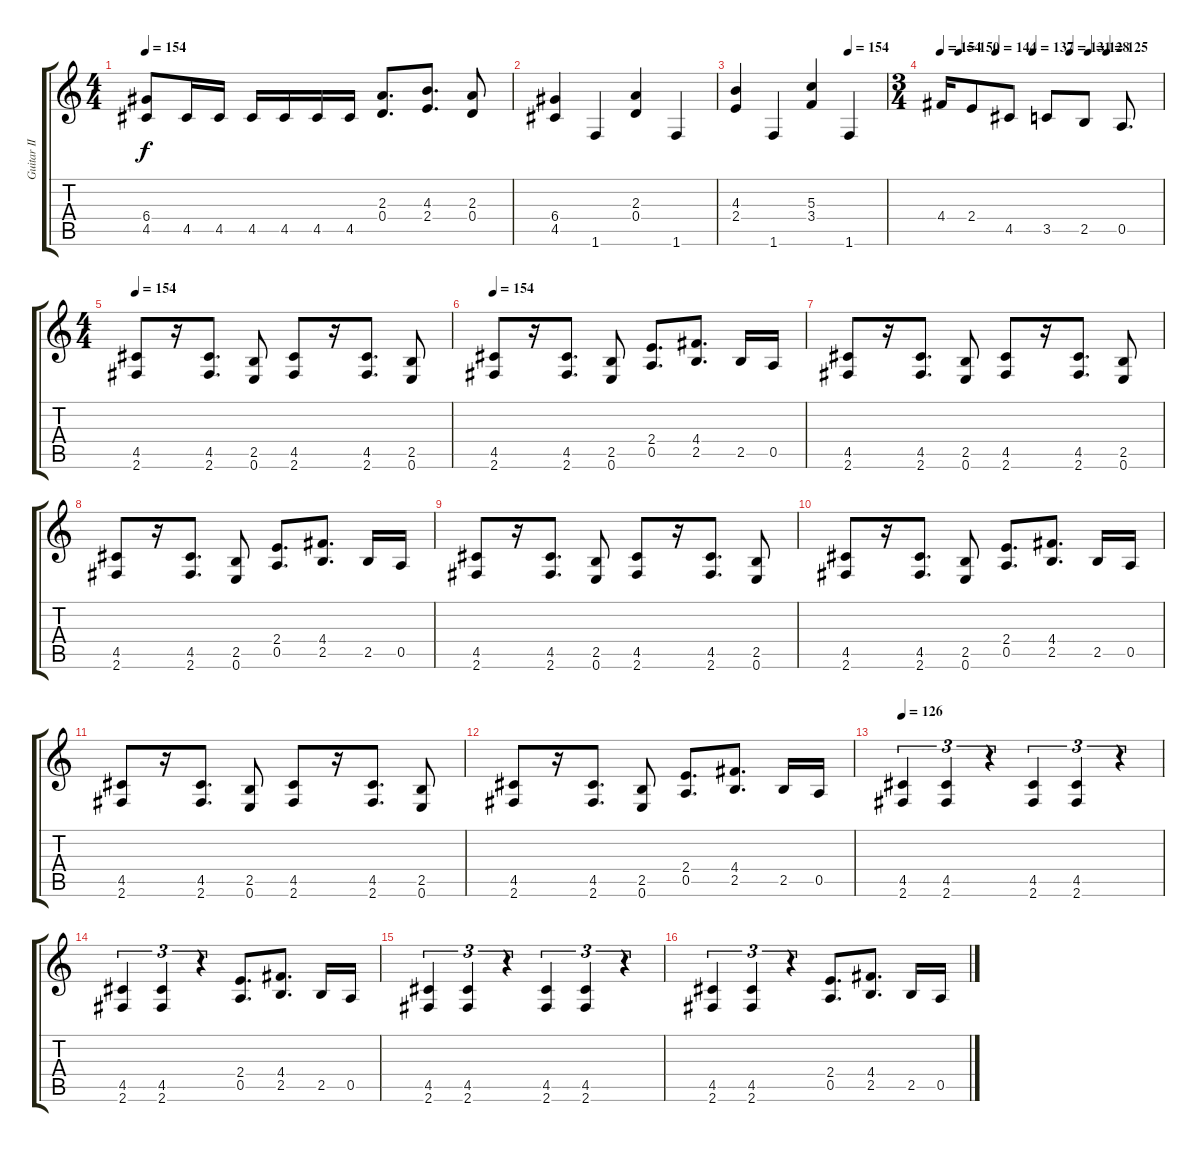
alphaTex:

\track ("Guitar II" "Guitar II") {instrument overdrivenguitar}
\staff {score tabs}
\tuning (E4 B3 G3 D3 A2 E2) {hide}
\ts (4 4)
\tempo 154
\clef g2
\ks c
(6.4 4.5).8{dy f} 4.5.16 4.5.16 4.5.16 4.5.16 4.5.16 4.5.16 (2.3 0.4).8{d} (4.3 2.4).8{d} (2.3 0.4).8 |
(6.4 4.5).4 1.6.4 (2.3 0.4).4 1.6.4 |
\tempo (154 0.75)
(4.3 2.4).4 1.6.4 (5.3 3.4).4 1.6.4 |
\ts (3 4)
\tempo 154
\tempo (150 0.08333333333333333)
\tempo (144 0.25)
\tempo (137 0.4166666666666667)
\tempo (131 0.5833333333333334)
\tempo (125 0.75)
\tempo (128 0.6666666666666666)
4.4.16 2.4.8 4.5.8 3.5.8 2.5.8 0.5.8{d} |
\ts (4 4)
\tempo 154
(4.5 2.6).8 r.16 (4.5 2.6).8{d} (2.5 0.6).8 (4.5 2.6).8 r.16 (4.5 2.6).8{d} (2.5 0.6).8 |
\tempo 154
(4.5 2.6).8 r.16 (4.5 2.6).8{d} (2.5 0.6).8 (2.4 0.5).8{d} (4.4 2.5).8{d} 2.5.16 0.5.16 |
(4.5 2.6).8 r.16 (4.5 2.6).8{d} (2.5 0.6).8 (4.5 2.6).8 r.16 (4.5 2.6).8{d} (2.5 0.6).8 |
(4.5 2.6).8 r.16 (4.5 2.6).8{d} (2.5 0.6).8 (2.4 0.5).8{d} (4.4 2.5).8{d} 2.5.16 0.5.16 |
(4.5 2.6).8 r.16 (4.5 2.6).8{d} (2.5 0.6).8 (4.5 2.6).8 r.16 (4.5 2.6).8{d} (2.5 0.6).8 |
(4.5 2.6).8 r.16 (4.5 2.6).8{d} (2.5 0.6).8 (2.4 0.5).8{d} (4.4 2.5).8{d} 2.5.16 0.5.16 |
(4.5 2.6).8 r.16 (4.5 2.6).8{d} (2.5 0.6).8 (4.5 2.6).8 r.16 (4.5 2.6).8{d} (2.5 0.6).8 |
(4.5 2.6).8 r.16 (4.5 2.6).8{d} (2.5 0.6).8 (2.4 0.5).8{d} (4.4 2.5).8{d} 2.5.16 0.5.16 |
\tempo 126
(4.5 2.6).4{tu (3 2)} (4.5 2.6).4{tu (3 2)} r.4{tu (3 2)} (4.5 2.6).4{tu (3 2)} (4.5 2.6).4{tu (3 2)} r.4{tu (3 2)} |
(4.5 2.6).4{tu (3 2)} (4.5 2.6).4{tu (3 2)} r.4{tu (3 2)} (2.4 0.5).8{d} (4.4 2.5).8{d} 2.5.16 0.5.16 |
(4.5 2.6).4{tu (3 2)} (4.5 2.6).4{tu (3 2)} r.4{tu (3 2)} (4.5 2.6).4{tu (3 2)} (4.5 2.6).4{tu (3 2)} r.4{tu (3 2)} |
(4.5 2.6).4{tu (3 2)} (4.5 2.6).4{tu (3 2)} r.4{tu (3 2)} (2.4 0.5).8{d} (4.4 2.5).8{d} 2.5.16 0.5.16
